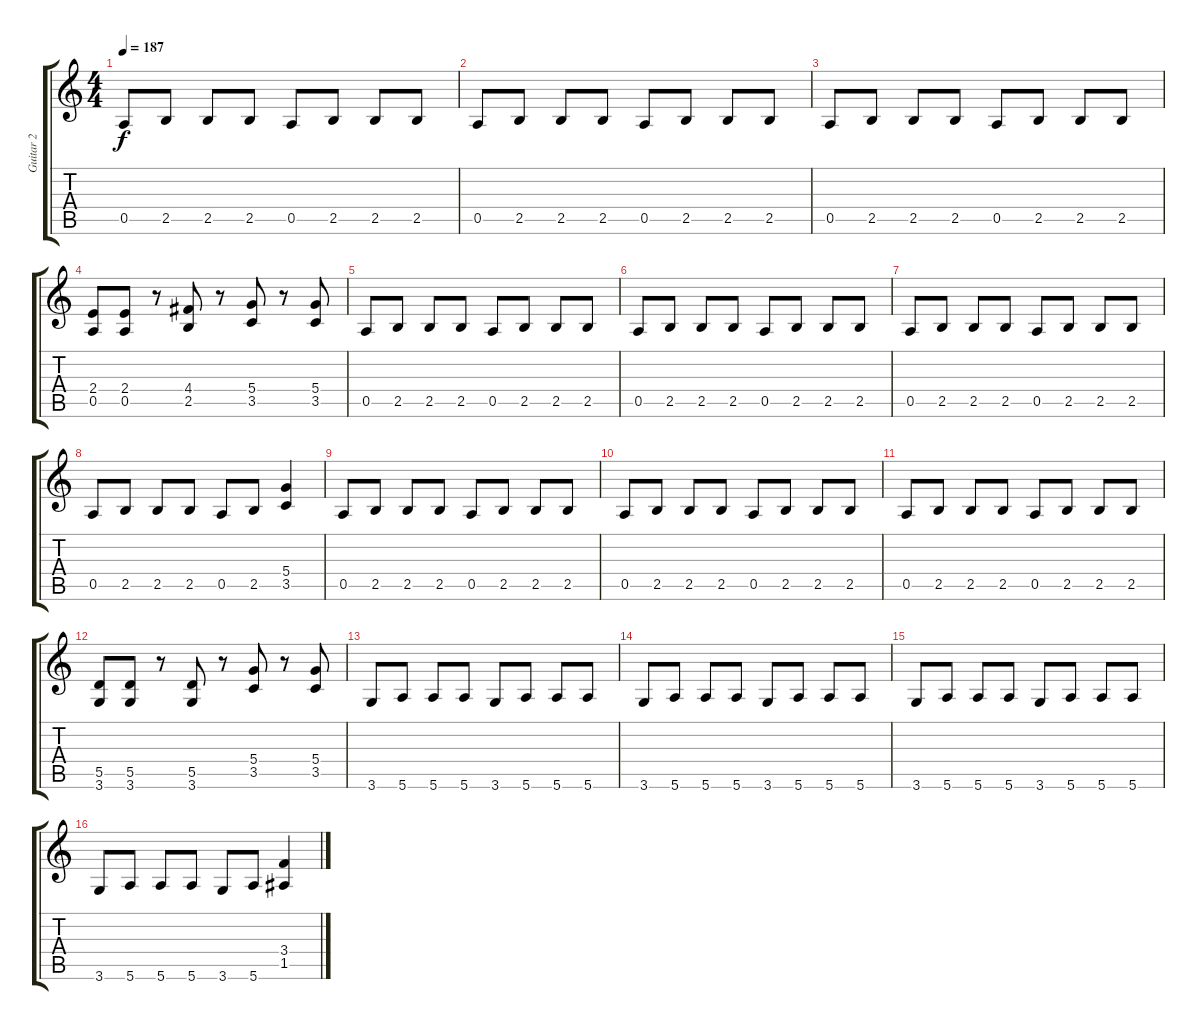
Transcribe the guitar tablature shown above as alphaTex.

\track ("Guitar 2" "Guitar 2") {instrument distortionguitar}
\staff {score tabs}
\tuning (E4 B3 G3 D3 A2 E2) {hide}
\ts (4 4)
\tempo 187
\clef g2
\ks c
0.5.8{dy f} 2.5.8 2.5.8 2.5.8 0.5.8 2.5.8 2.5.8 2.5.8 |
0.5.8 2.5.8 2.5.8 2.5.8 0.5.8 2.5.8 2.5.8 2.5.8 |
0.5.8 2.5.8 2.5.8 2.5.8 0.5.8 2.5.8 2.5.8 2.5.8 |
(2.4 0.5).8 (2.4 0.5).8 r.8 (4.4 2.5).8 r.8 (5.4 3.5).8 r.8 (5.4 3.5).8 |
0.5.8 2.5.8 2.5.8 2.5.8 0.5.8 2.5.8 2.5.8 2.5.8 |
0.5.8 2.5.8 2.5.8 2.5.8 0.5.8 2.5.8 2.5.8 2.5.8 |
0.5.8 2.5.8 2.5.8 2.5.8 0.5.8 2.5.8 2.5.8 2.5.8 |
0.5.8 2.5.8 2.5.8 2.5.8 0.5.8 2.5.8 (5.4 3.5).4 |
0.5.8 2.5.8 2.5.8 2.5.8 0.5.8 2.5.8 2.5.8 2.5.8 |
0.5.8 2.5.8 2.5.8 2.5.8 0.5.8 2.5.8 2.5.8 2.5.8 |
0.5.8 2.5.8 2.5.8 2.5.8 0.5.8 2.5.8 2.5.8 2.5.8 |
(5.5 3.6).8 (5.5 3.6).8 r.8 (5.5 3.6).8 r.8 (5.4 3.5).8 r.8 (5.4 3.5).8 |
3.6.8 5.6.8 5.6.8 5.6.8 3.6.8 5.6.8 5.6.8 5.6.8 |
3.6.8 5.6.8 5.6.8 5.6.8 3.6.8 5.6.8 5.6.8 5.6.8 |
3.6.8 5.6.8 5.6.8 5.6.8 3.6.8 5.6.8 5.6.8 5.6.8 |
3.6.8 5.6.8 5.6.8 5.6.8 3.6.8 5.6.8 (3.4 1.5).4
